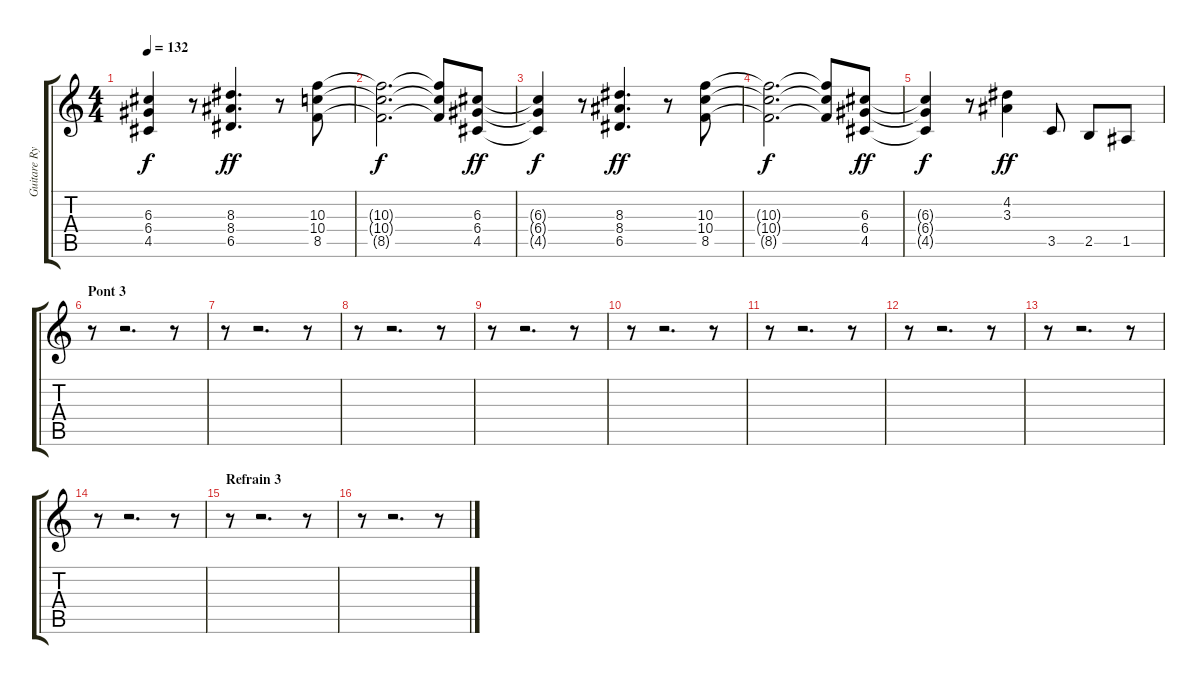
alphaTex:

\track ("Guitare Rythme" "Guitare Ry") {instrument acousticguitarsteel}
\staff {score tabs}
\tuning (E4 B3 G3 D3 A2 E2) {hide}
\ts (4 4)
\tempo 132
\clef g2
\ks c
(6.3{t} 6.4{t} 4.5{t}).4{dy f} r.8 (8.3 8.4 6.5).4{d dy ff} r.8 (10.3 10.4 8.5).8 |
(10.3{t} 10.4{t} 8.5{t}).2{d dy f} (10.3{t} 10.4{t} 8.5{t}).8 (6.3 6.4 4.5).8{dy ff} |
(6.3{t} 6.4{t} 4.5{t}).4{dy f} r.8 (8.3 8.4 6.5).4{d dy ff} r.8 (10.3 10.4 8.5).8 |
(10.3{t} 10.4{t} 8.5{t}).2{d dy f} (10.3{t} 10.4{t} 8.5{t}).8 (6.3 6.4 4.5).8{dy ff} |
(6.3{t} 6.4{t} 4.5{t}).4{dy f} r.8 (4.2 3.3).4{dy ff} 3.5.8 2.5.8 1.5.8 |
\section ("" "Pont 3")
r.8 r.2{d} r.8 |
r.8 r.2{d} r.8 |
r.8 r.2{d} r.8 |
r.8 r.2{d} r.8 |
r.8 r.2{d} r.8 |
r.8 r.2{d} r.8 |
r.8 r.2{d} r.8 |
r.8 r.2{d} r.8 |
r.8 r.2{d} r.8 |
\section ("" "Refrain 3")
r.8 r.2{d} r.8 |
r.8 r.2{d} r.8
